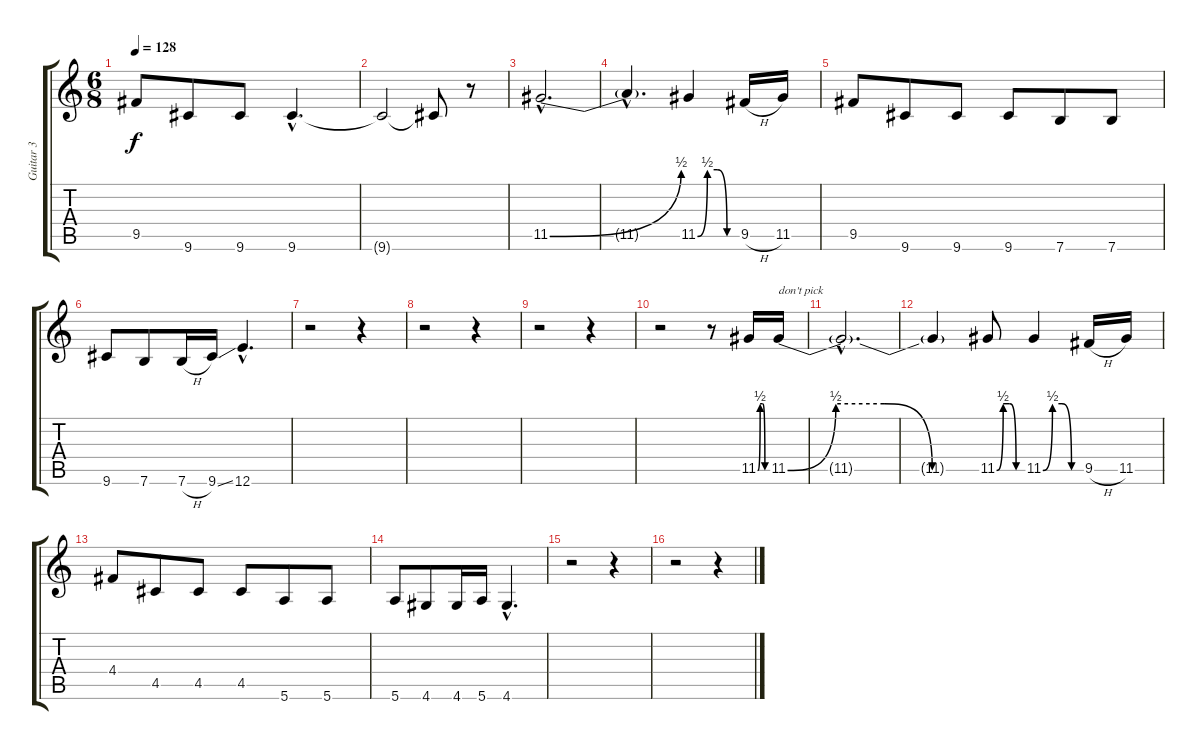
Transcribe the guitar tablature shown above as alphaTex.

\track ("Guitar 3" "Guitar 3") {instrument distortionguitar}
\staff {score tabs}
\tuning (E4 B3 G3 D3 A2 E2) {hide}
\ts (6 8)
\tempo 128
\clef g2
\ks c
9.5.8{dy f} 9.6.8 9.6.8 9.6{hac}.4{d} |
9.6{t}.2 9.6{t}.8 r.8 |
11.5{be (bend 0 0 60 2) hac}.2{d} |
11.5{hac t}.4{d} 11.5{be (custom 0 0 15 2 30 2 45 0 60 0)}.4 9.5{h}.16 11.5.16 |
9.5.8 9.6.8 9.6.8 9.6.8 7.6.8 7.6.8 |
9.6.8 7.6.8 7.6{h}.16 9.6{ss}.16 12.6{hac}.4{d} |
r.2 r.4 |
r.2 r.4 |
r.2 r.4 |
r.2 r.8 11.5{be (custom 0 0 15 2 30 2 45 0 60 0)}.16 11.5{be (custom 0 0 15 2 30 2 45 0 60 0)}.16{txt "don't pick"} |
11.5{hac t}.2{d} |
11.5{t}.4 11.5{be (custom 0 0 15 2 30 2 45 0 60 0)}.8 11.5{be (custom 0 0 15 2 30 2 45 0 60 0)}.4 9.5{h}.16 11.5.16 |
4.4.8 4.5.8 4.5.8 4.5.8 5.6.8 5.6.8 |
5.6.8 4.6.8 4.6.16 5.6.16 4.6{hac}.4{d} |
r.2 r.4 |
r.2 r.4
